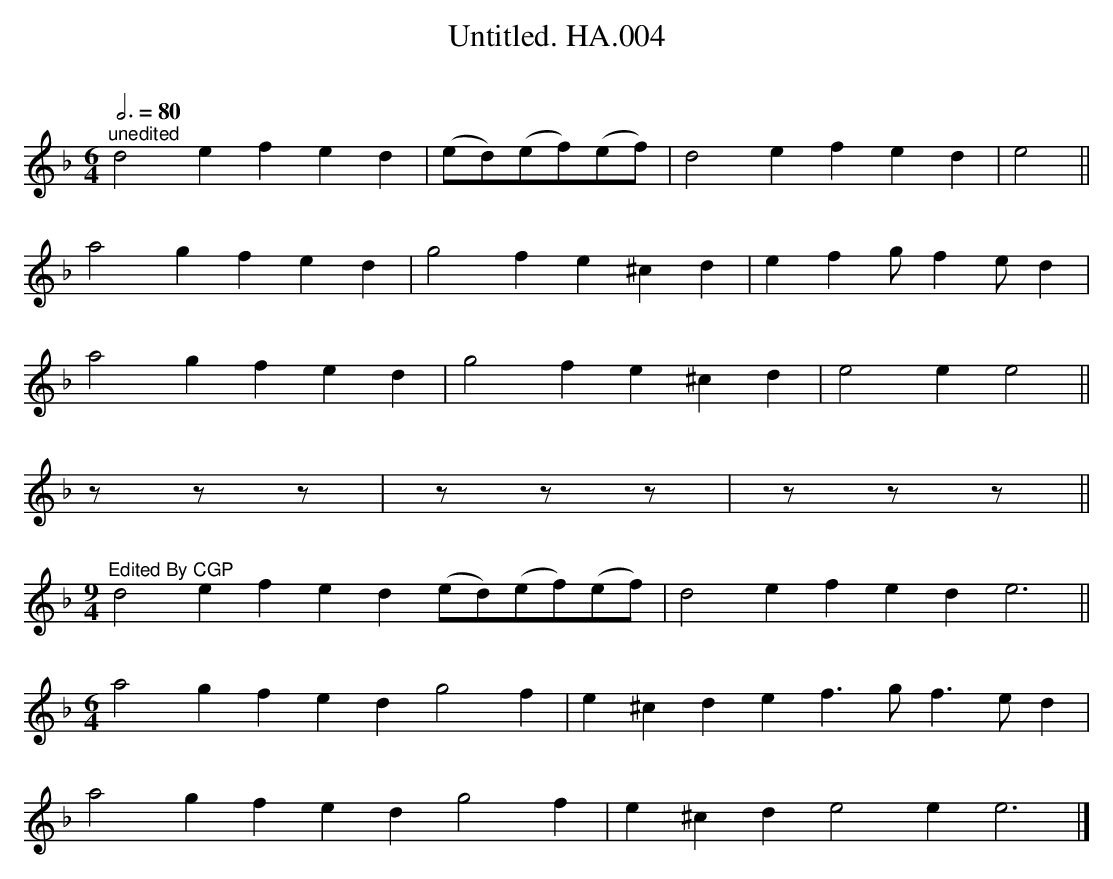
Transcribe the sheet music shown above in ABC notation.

X:1
T:Untitled. HA.004
M:6/4
L:1/8
Q:3/4=80
O:
K:F
"^unedited"d4e2 f2e2d2|(ed)(ef)(ef)|d4e2 f2e2d2|e4||
a4g2 f2e2d2|g4f2 e2^c2d2|e2f2g f2ed2|
a4g2 f2e2d2|g4f2 e2^c2d2|e4e2e4||
zzz|zzz|zzz||
M:9/4
"^Edited By CGP"d4e2 f2e2d2 (ed)(ef)(ef)|d4e2 f2e2d2 e6||
M:6/4
a4g2 f2e2d2 g4f2| e2^c2d2 e2f3g f3ed2|
a4g2 f2e2d2 g4f2| e2^c2d2 e4e2e6|]
